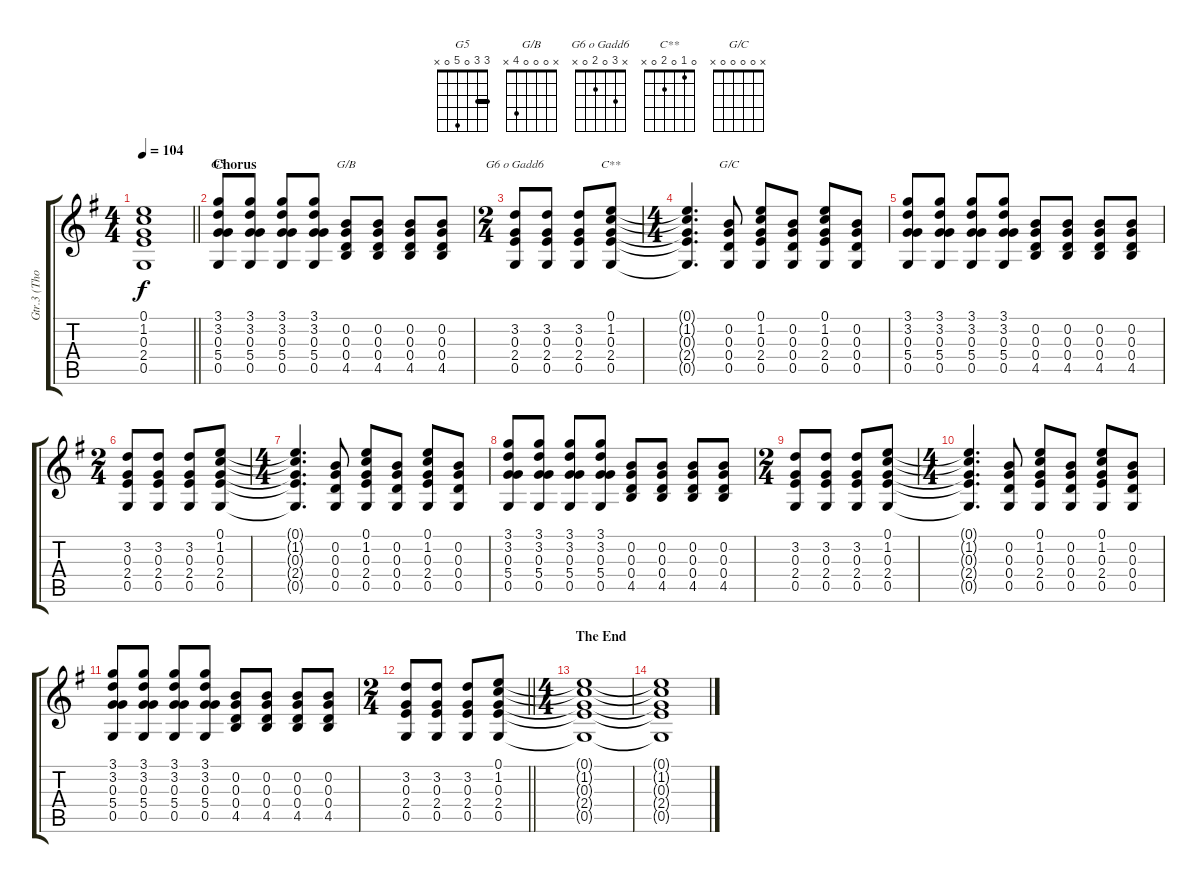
\track ("Gtr.3 (Thom Yorke)" "Gtr.3 (Tho") {instrument electricguitarclean}
\staff {score tabs}
\tuning (E4 B3 G3 D3 G2 E2) {hide}
\chord ("G5" 3 3 0 5 0 x) {barre 3}
\chord ("G/B" x 0 0 0 4 x)
\chord ("G6 o Gadd6" x 3 0 2 0 x)
\chord ("C**" 0 1 0 2 0 x)
\chord ("G/C" x 0 0 0 0 x)
\ts (4 4)
\tempo 104
\clef g2
\barLineRight lightlight
\ks eminor
(0.1{t} 1.2{t} 0.3{t} 2.4{t} 0.5{t}).1{dy f} |
\section ("" "Chorus")
(3.1 3.2 0.3 5.4 0.5).8{ch "G5"} (3.1 3.2 0.3 5.4 0.5).8 (3.1 3.2 0.3 5.4 0.5).8 (3.1 3.2 0.3 5.4 0.5).8 (0.2 0.3 0.4 4.5).8{ch "G/B"} (0.2 0.3 0.4 4.5).8 (0.2 0.3 0.4 4.5).8 (0.2 0.3 0.4 4.5).8 |
\ts (2 4)
(3.2 0.3 2.4 0.5).8{ch "G6 o Gadd6"} (3.2 0.3 2.4 0.5).8 (3.2 0.3 2.4 0.5).8 (0.1 1.2 0.3 2.4 0.5).8{ch "C**"} |
\ts (4 4)
(0.1{t} 1.2{t} 0.3{t} 2.4{t} 0.5{t}).4{d} (0.2 0.3 0.4 0.5).8{ch "G/C"} (0.1 1.2 0.3 2.4 0.5).8 (0.2 0.3 0.4 0.5).8 (0.1 1.2 0.3 2.4 0.5).8 (0.2 0.3 0.4 0.5).8 |
(3.1 3.2 0.3 5.4 0.5).8 (3.1 3.2 0.3 5.4 0.5).8 (3.1 3.2 0.3 5.4 0.5).8 (3.1 3.2 0.3 5.4 0.5).8 (0.2 0.3 0.4 4.5).8 (0.2 0.3 0.4 4.5).8 (0.2 0.3 0.4 4.5).8 (0.2 0.3 0.4 4.5).8 |
\ts (2 4)
(3.2 0.3 2.4 0.5).8 (3.2 0.3 2.4 0.5).8 (3.2 0.3 2.4 0.5).8 (0.1 1.2 0.3 2.4 0.5).8 |
\ts (4 4)
(0.1{t} 1.2{t} 0.3{t} 2.4{t} 0.5{t}).4{d} (0.2 0.3 0.4 0.5).8 (0.1 1.2 0.3 2.4 0.5).8 (0.2 0.3 0.4 0.5).8 (0.1 1.2 0.3 2.4 0.5).8 (0.2 0.3 0.4 0.5).8 |
(3.1 3.2 0.3 5.4 0.5).8 (3.1 3.2 0.3 5.4 0.5).8 (3.1 3.2 0.3 5.4 0.5).8 (3.1 3.2 0.3 5.4 0.5).8 (0.2 0.3 0.4 4.5).8 (0.2 0.3 0.4 4.5).8 (0.2 0.3 0.4 4.5).8 (0.2 0.3 0.4 4.5).8 |
\ts (2 4)
(3.2 0.3 2.4 0.5).8 (3.2 0.3 2.4 0.5).8 (3.2 0.3 2.4 0.5).8 (0.1 1.2 0.3 2.4 0.5).8 |
\ts (4 4)
(0.1{t} 1.2{t} 0.3{t} 2.4{t} 0.5{t}).4{d} (0.2 0.3 0.4 0.5).8 (0.1 1.2 0.3 2.4 0.5).8 (0.2 0.3 0.4 0.5).8 (0.1 1.2 0.3 2.4 0.5).8 (0.2 0.3 0.4 0.5).8 |
(3.1 3.2 0.3 5.4 0.5).8 (3.1 3.2 0.3 5.4 0.5).8 (3.1 3.2 0.3 5.4 0.5).8 (3.1 3.2 0.3 5.4 0.5).8 (0.2 0.3 0.4 4.5).8 (0.2 0.3 0.4 4.5).8 (0.2 0.3 0.4 4.5).8 (0.2 0.3 0.4 4.5).8 |
\ts (2 4)
\barLineRight lightlight
(3.2 0.3 2.4 0.5).8 (3.2 0.3 2.4 0.5).8 (3.2 0.3 2.4 0.5).8 (0.1 1.2 0.3 2.4 0.5).8 |
\ts (4 4)
\section ("" "The End")
(0.1{t} 1.2{t} 0.3{t} 2.4{t} 0.5{t}).1 |
(0.1{t} 1.2{t} 0.3{t} 2.4{t} 0.5{t}).1
